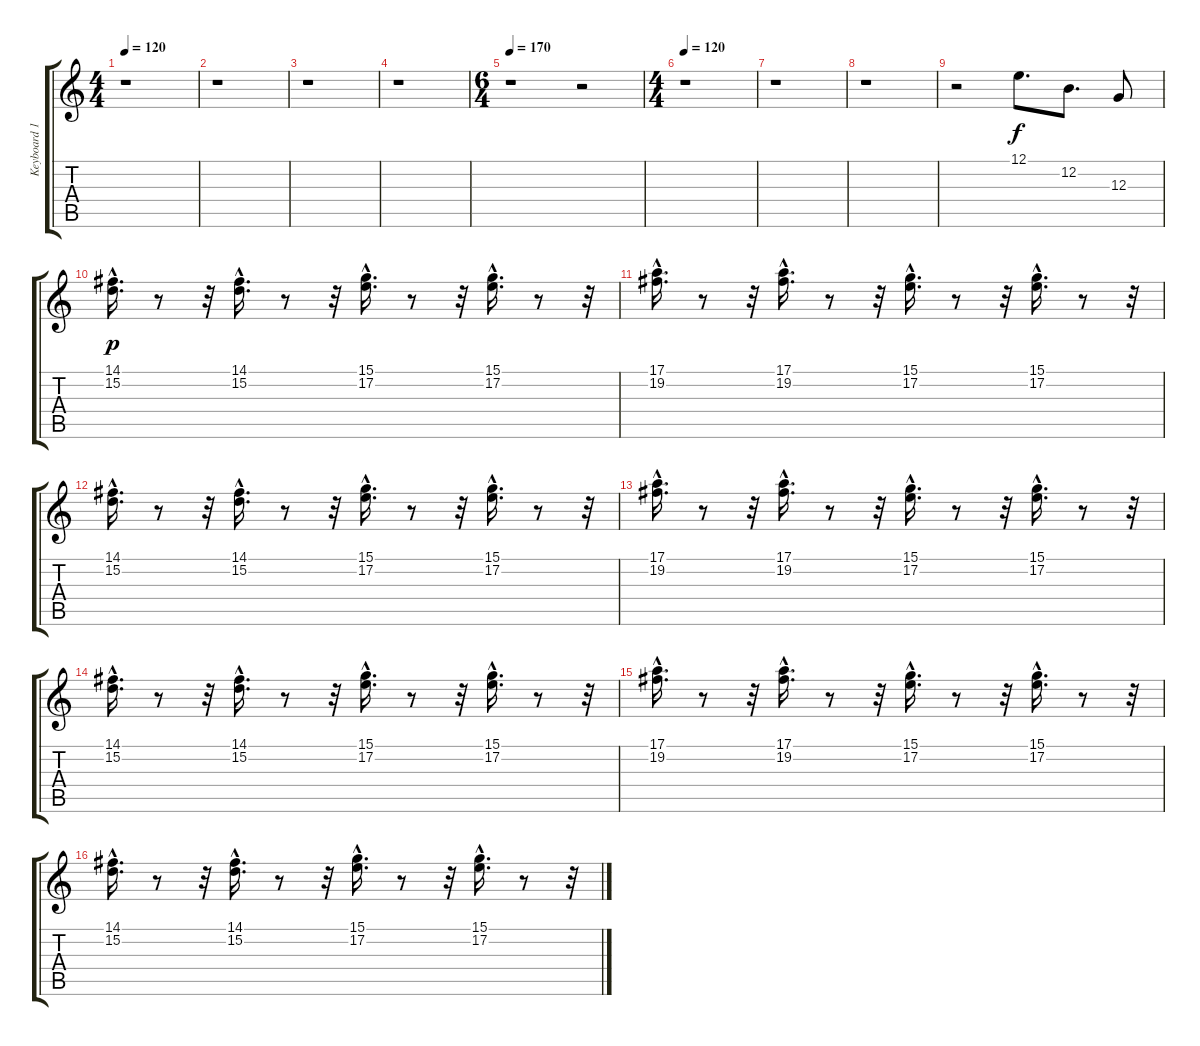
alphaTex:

\track ("Keyboard 1 (Eric Stefani)" "Keyboard 1") {instrument drawbarorgan}
\staff {score tabs}
\tuning (E4 B3 G3 D3 A2 E2) {hide}
\ts (4 4)
\tempo 120
\clef g2
\ks c
r.1{dy f} |
r.1 |
r.1 |
r.1 |
\ts (6 4)
\tempo 170
r.1 r.2 |
\ts (4 4)
\tempo 120
r.1 |
r.1 |
r.1 |
r.2 12.1.8{d instrument acousticguitarsteel} 12.2.8{d} 12.3.8 |
(14.1{hac} 15.2{hac}).16{d dy p instrument flute} r.8 r.32 (14.1{hac} 15.2{hac}).16{d} r.8 r.32 (15.1{hac} 17.2{hac}).16{d} r.8 r.32 (15.1{hac} 17.2{hac}).16{d} r.8 r.32 |
(17.1{hac} 19.2{hac}).16{d} r.8 r.32 (17.1{hac} 19.2{hac}).16{d} r.8 r.32 (15.1{hac} 17.2{hac}).16{d} r.8 r.32 (15.1{hac} 17.2{hac}).16{d} r.8 r.32 |
(14.1{hac} 15.2{hac}).16{d} r.8 r.32 (14.1{hac} 15.2{hac}).16{d} r.8 r.32 (15.1{hac} 17.2{hac}).16{d} r.8 r.32 (15.1{hac} 17.2{hac}).16{d} r.8 r.32 |
(17.1{hac} 19.2{hac}).16{d} r.8 r.32 (17.1{hac} 19.2{hac}).16{d} r.8 r.32 (15.1{hac} 17.2{hac}).16{d} r.8 r.32 (15.1{hac} 17.2{hac}).16{d} r.8 r.32 |
(14.1{hac} 15.2{hac}).16{d} r.8 r.32 (14.1{hac} 15.2{hac}).16{d} r.8 r.32 (15.1{hac} 17.2{hac}).16{d} r.8 r.32 (15.1{hac} 17.2{hac}).16{d} r.8 r.32 |
(17.1{hac} 19.2{hac}).16{d} r.8 r.32 (17.1{hac} 19.2{hac}).16{d} r.8 r.32 (15.1{hac} 17.2{hac}).16{d} r.8 r.32 (15.1{hac} 17.2{hac}).16{d} r.8 r.32 |
(14.1{hac} 15.2{hac}).16{d} r.8 r.32 (14.1{hac} 15.2{hac}).16{d} r.8 r.32 (15.1{hac} 17.2{hac}).16{d} r.8 r.32 (15.1{hac} 17.2{hac}).16{d} r.8 r.32
